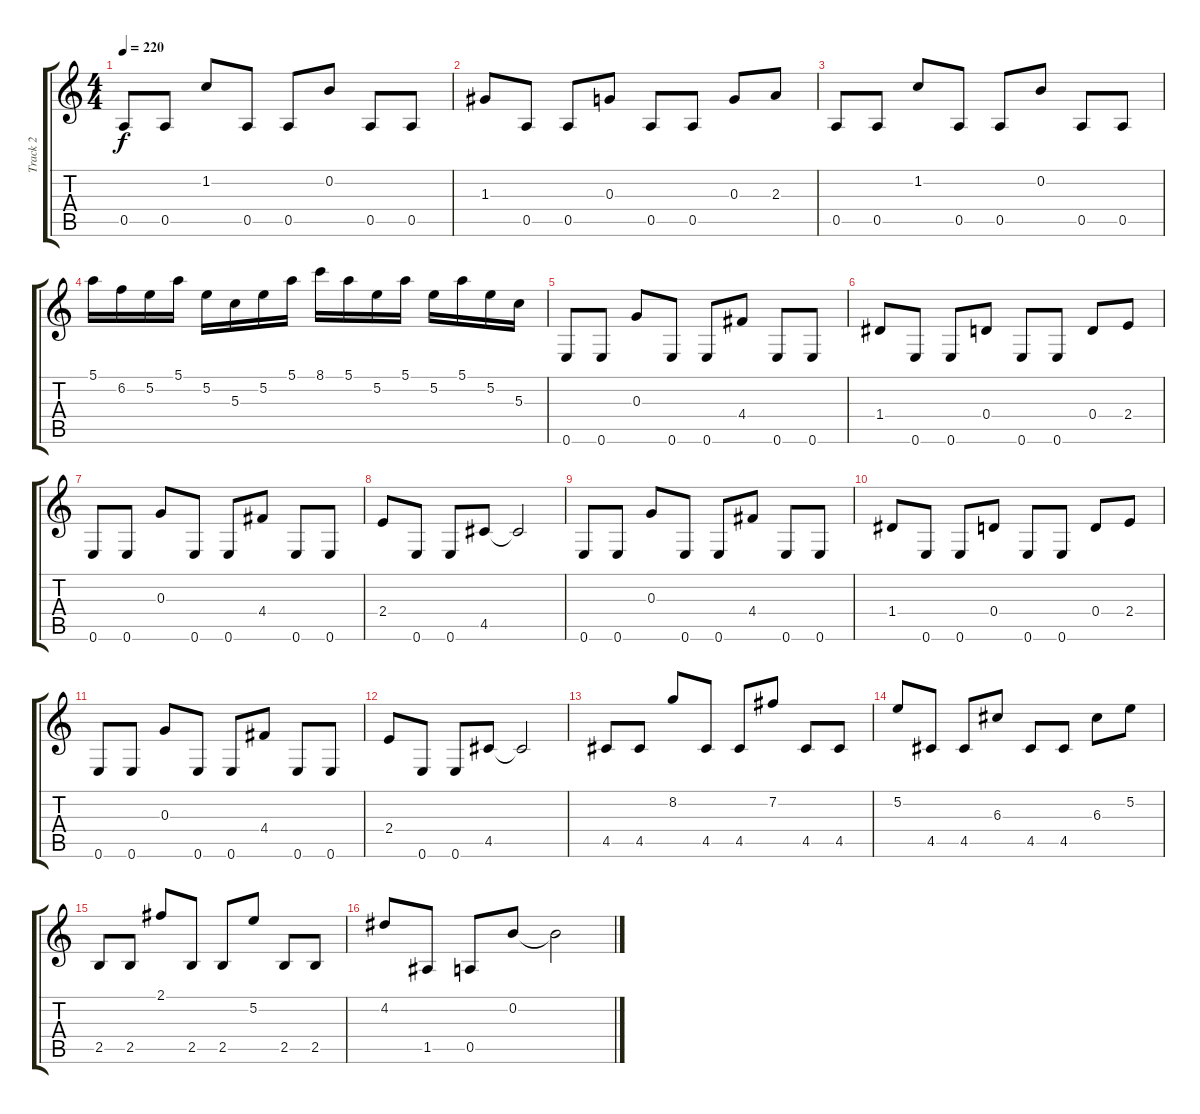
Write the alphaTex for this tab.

\track ("Track 2" "Track 2") {instrument overdrivenguitar}
\staff {score tabs}
\tuning (E4 B3 G3 D3 A2 E2) {hide}
\ts (4 4)
\tempo 220
\clef g2
\ks c
0.5.8{dy f} 0.5.8 1.2.8 0.5.8 0.5.8 0.2.8 0.5.8 0.5.8 |
1.3.8 0.5.8 0.5.8 0.3.8 0.5.8 0.5.8 0.3.8 2.3.8 |
0.5.8 0.5.8 1.2.8 0.5.8 0.5.8 0.2.8 0.5.8 0.5.8 |
5.1.16 6.2.16 5.2.16 5.1.16 5.2.16 5.3.16 5.2.16 5.1.16 8.1.16 5.1.16 5.2.16 5.1.16 5.2.16 5.1.16 5.2.16 5.3.16 |
0.6.8 0.6.8 0.3.8 0.6.8 0.6.8 4.4.8 0.6.8 0.6.8 |
1.4.8 0.6.8 0.6.8 0.4.8 0.6.8 0.6.8 0.4.8 2.4.8 |
0.6.8 0.6.8 0.3.8 0.6.8 0.6.8 4.4.8 0.6.8 0.6.8 |
2.4.8 0.6.8 0.6.8 4.5.8 4.5{t}.2 |
0.6.8 0.6.8 0.3.8 0.6.8 0.6.8 4.4.8 0.6.8 0.6.8 |
1.4.8 0.6.8 0.6.8 0.4.8 0.6.8 0.6.8 0.4.8 2.4.8 |
0.6.8 0.6.8 0.3.8 0.6.8 0.6.8 4.4.8 0.6.8 0.6.8 |
2.4.8 0.6.8 0.6.8 4.5.8 4.5{t}.2 |
4.5.8 4.5.8 8.2.8 4.5.8 4.5.8 7.2.8 4.5.8 4.5.8 |
5.2.8 4.5.8 4.5.8 6.3.8 4.5.8 4.5.8 6.3.8 5.2.8 |
2.5.8 2.5.8 2.1.8 2.5.8 2.5.8 5.2.8 2.5.8 2.5.8 |
4.2.8 1.5.8 0.5.8 0.2.8 0.2{t}.2
